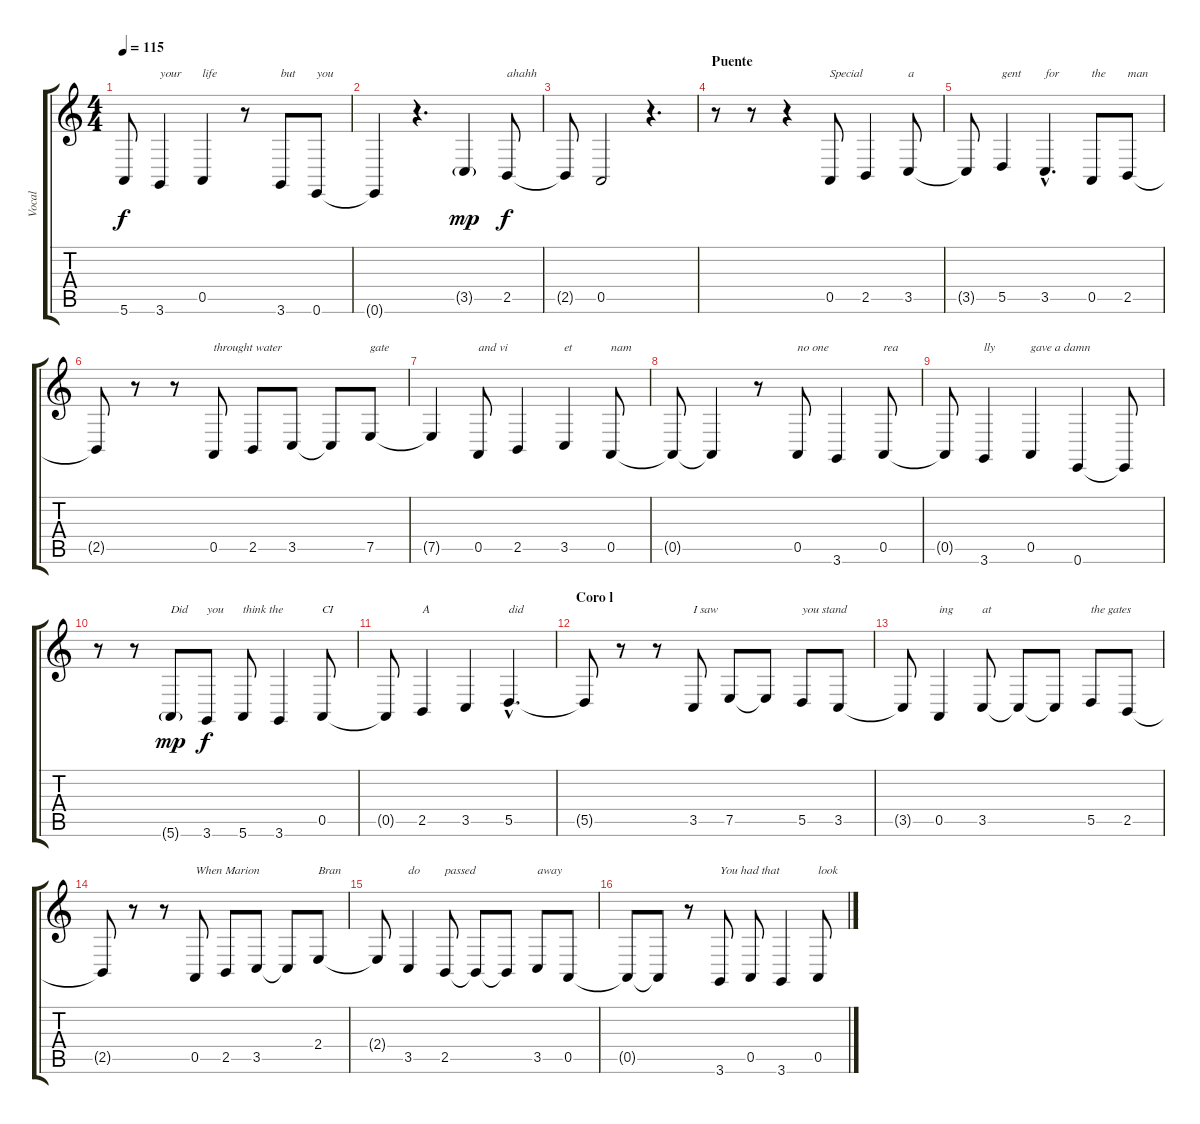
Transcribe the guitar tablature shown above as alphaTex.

\track ("Vocal" "Vocal") {instrument acousticgrandpiano}
\staff {score tabs}
\tuning (E4 B3 G3 D3 A2 E2) {hide}
\ts (4 4)
\tempo 115
\clef g2
\ks c
5.6{t}.8{dy f} 3.6.4{txt "your"} 0.5.4{txt "life"} r.8 3.6.8{txt "but"} 0.6.8{txt "you"} |
0.6{t}.4 r.4{d} 3.5{g}.4{dy mp} 2.5.8{txt "ahahh" dy f} |
2.5{t}.8 0.5.2 r.4{d} |
\section ("" "Puente ")
r.8 r.8 r.4 0.5.8{txt "Special"} 2.5.4 3.5.8{txt "a"} |
3.5{t}.8 5.5.4{txt "gent"} 3.5{hac}.4{d txt "for"} 0.5.8{txt "the"} 2.5.8{txt "man"} |
2.5{t}.8 r.8 r.8 0.5.8{txt "throught water"} 2.5.8 3.5.8 3.5{t}.8 7.5.8{txt "gate"} |
7.5{t}.4 0.5.8{txt "and vi"} 2.5.4 3.5.4{txt "et"} 0.5.8{txt "nam"} |
0.5{t}.8 0.5{t}.4 r.8 0.5.8{txt "no one"} 3.6.4 0.5.8{txt "rea"} |
0.5{t}.8 3.6.4{txt "lly"} 0.5.4{txt "gave a damn"} 0.6.4 0.6{t}.8 |
r.8 r.8 5.6{g}.8{txt "Did" dy mp} 3.6.8{txt "you" dy f} 5.6.8{txt "think the"} 3.6.4 0.5.8{txt "CI"} |
0.5{t}.8 2.5.4{txt "A"} 3.5.4 5.5{hac}.4{d txt "did"} |
\section ("" "Coro l")
5.5{t}.8 r.8 r.8 3.5.8{txt "I saw"} 7.5.8 7.5{t}.8 5.5.8{txt "you stand"} 3.5.8 |
3.5{t}.8 0.5.4{txt "ing"} 3.5.8{txt "at"} 3.5{t}.8 3.5{t}.8 5.5.8{txt "the gates"} 2.5.8 |
2.5{t}.8 r.8 r.8 0.5.8{txt "When Marion"} 2.5.8 3.5.8 3.5{t}.8 2.4.8{txt "Bran"} |
2.4{t}.8 3.5.4{txt "do"} 2.5.8{txt "passed"} 2.5{t}.8 2.5{t}.8 3.5.8{txt "away"} 0.5.8 |
0.5{t}.8 0.5{t}.8 r.8 3.6.8{txt "You had that"} 0.5.8 3.6.4 0.5.8{txt "look"}
